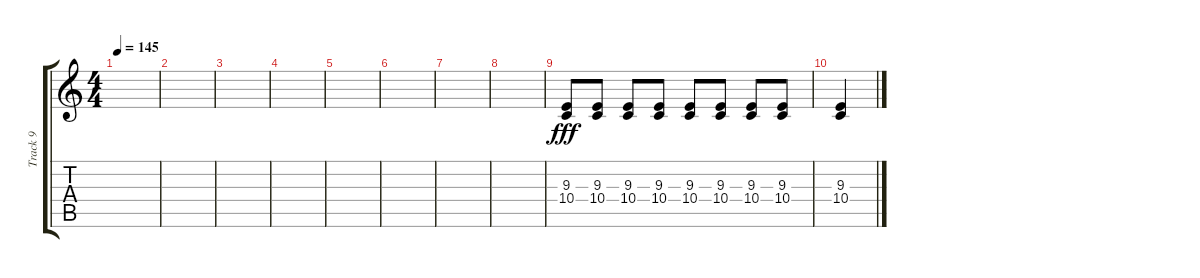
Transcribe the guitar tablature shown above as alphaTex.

\track ("Track 9" "Track 9") {instrument trumpet}
\staff {score tabs}
\tuning (E4 B3 G3 D3 A2 D2) {hide}
\ts (4 4)
\tempo 145
\clef g2
\ks c
|
|
|
|
|
|
|
|
(9.3 10.4).8{dy fff} (9.3 10.4).8 (9.3 10.4).8 (9.3 10.4).8 (9.3 10.4).8 (9.3 10.4).8 (9.3 10.4).8 (9.3 10.4).8 |
(9.3 10.4).4
